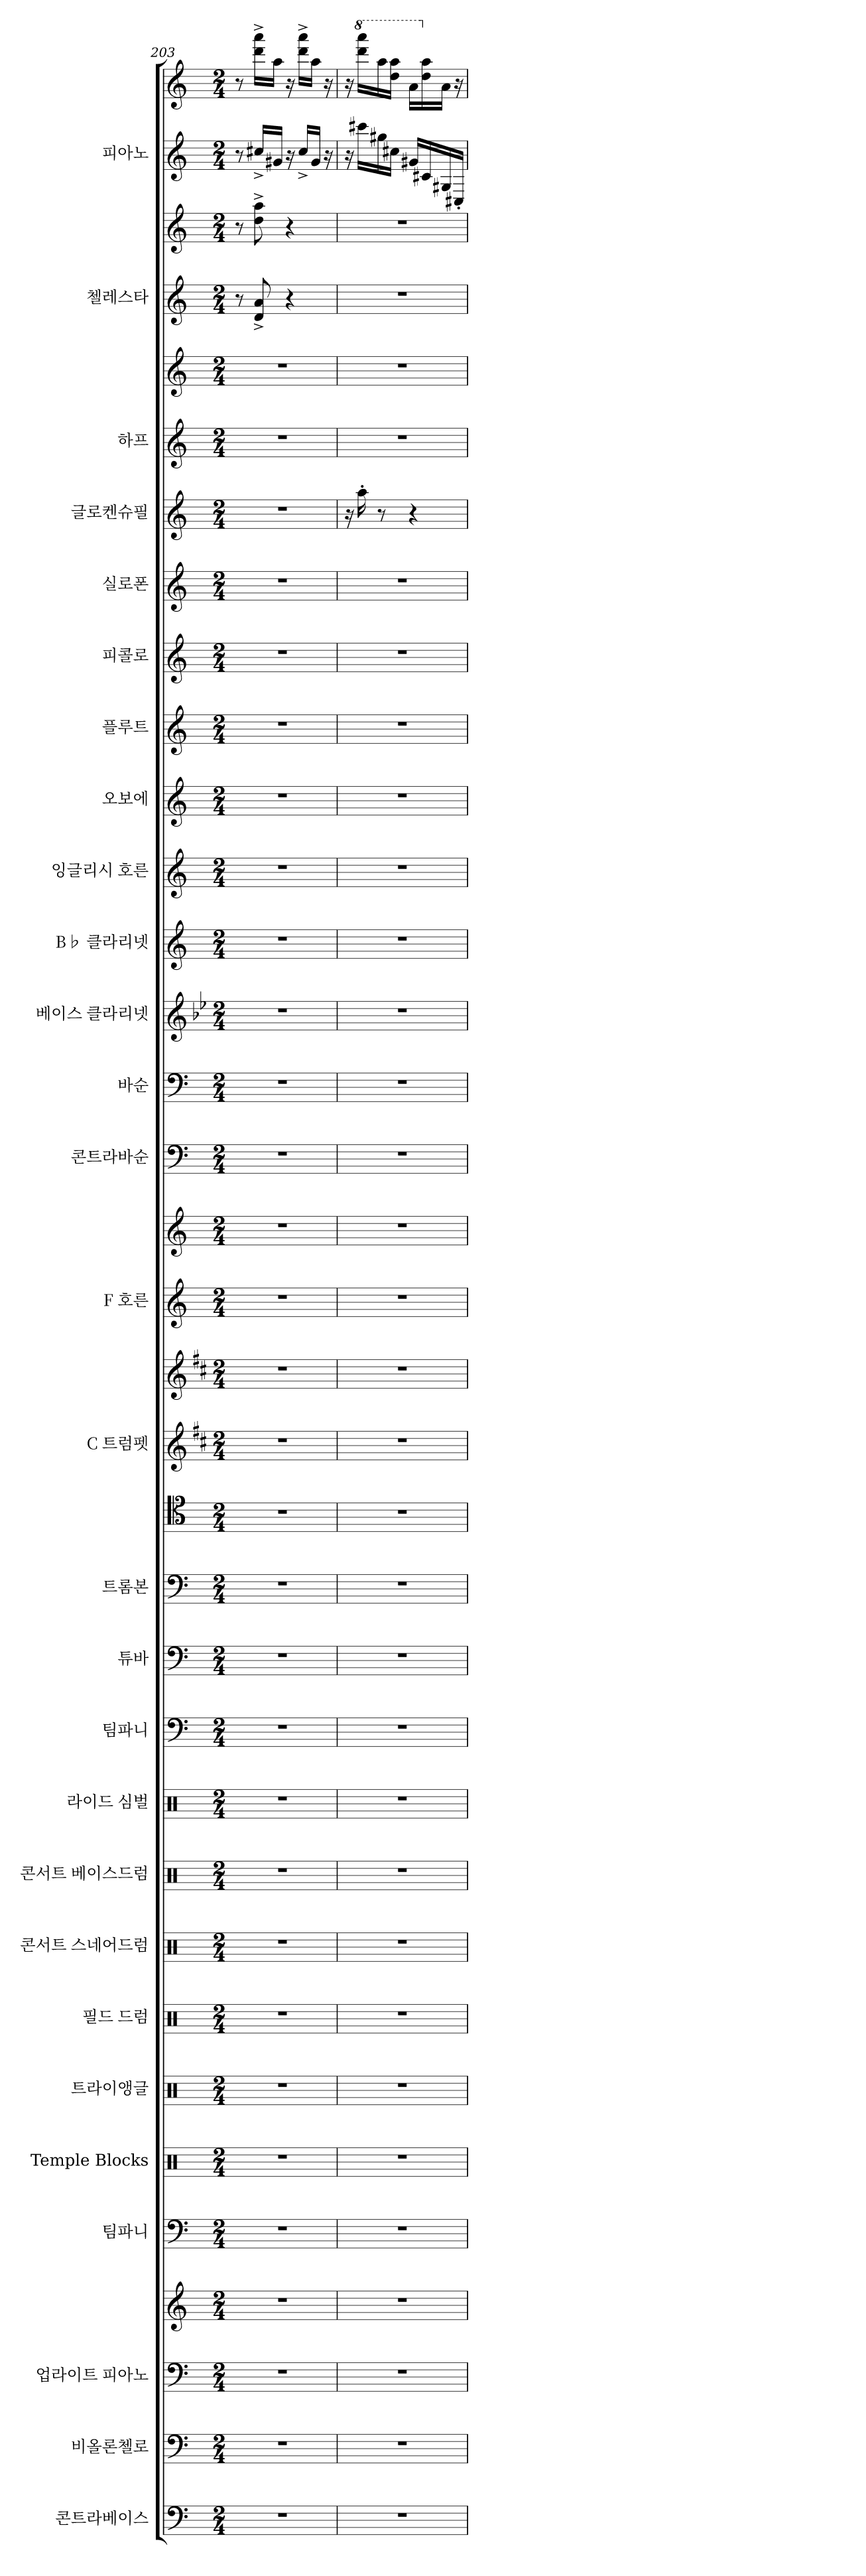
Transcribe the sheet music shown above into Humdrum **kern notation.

**kern	**kern	**kern	**kern	**kern	**kern	**kern	**kern	**kern	**kern	**kern	**kern	**kern	**kern	**kern	**kern	**kern	**kern	**kern	**kern	**kern	**kern	**kern	**kern	**kern	**kern	**kern	**kern	**kern	**kern	**kern	**kern	**kern	**kern	**kern
*part28	*part27	*part26	*part26	*part25	*part24	*part23	*part22	*part21	*part20	*part19	*part18	*part17	*part16	*part16	*part15	*part15	*part14	*part14	*part13	*part12	*part11	*part10	*part9	*part8	*part7	*part6	*part5	*part4	*part3	*part3	*part2	*part2	*part1	*part1
*staff35	*staff34	*staff33	*staff32	*staff31	*staff30	*staff29	*staff28	*staff27	*staff26	*staff25	*staff24	*staff23	*staff22	*staff21	*staff20	*staff19	*staff18	*staff17	*staff16	*staff15	*staff14	*staff13	*staff12	*staff11	*staff10	*staff9	*staff8	*staff7	*staff6	*staff5	*staff4	*staff3	*staff2	*staff1
*I"콘트라베이스	*I"비올론첼로	*I"업라이트 피아노	*	*I"팀파니	*I"Temple Blocks	*I"트라이앵글	*I"필드 드럼	*I"콘서트 스네어드럼	*I"콘서트 베이스드럼	*I"라이드 심벌	*I"팀파니	*I"튜바	*I"트롬본	*	*I"C 트럼펫	*	*I"F 호른	*	*I"콘트라바순	*I"바순	*I"베이스 클라리넷	*I"B♭ 클라리넷	*I"잉글리시 호른	*I"오보에	*I"플루트	*I"피콜로	*I"실로폰	*I"글로켄슈필	*I"하프	*	*I"첼레스타	*	*I"피아노	*
*	*	*	*	*	*I'Tmp. Bl.	*	*	*	*	*	*	*	*	*	*	*	*	*	*	*	*	*	*	*	*	*	*	*	*	*	*	*	*	*
!!LO:LB:g=z
*clefF4	*clefF4	*clefF4	*clefG2	*clefF4	*clefX	*clefX	*clefX	*clefX	*clefX	*clefX	*clefF4	*clefF4	*clefF4	*clefC4	*clefG2	*clefG2	*clefG2	*clefG2	*clefF4	*clefF4	*clefG2	*clefG2	*clefG2	*clefG2	*clefG2	*clefG2	*clefG2	*clefG2	*clefG2	*clefG2	*clefG2	*clefG2	*clefG2	*clefG2
*ITrd7c12	*	*	*	*	*	*	*	*	*	*	*	*	*	*	*ITrd1c2	*ITrd1c2	*ITrd4c7	*ITrd4c7	*ITrd7c12	*	*ITrd8c14	*ITrd1c2	*ITrd4c7	*	*	*ITrd-7c-12	*ITrd-7c-12	*ITrd-14c-24	*	*	*ITrd-7c-12	*ITrd-7c-12	*	*
*k[]	*k[]	*k[]	*k[]	*k[]	*k[]	*k[]	*k[]	*k[]	*k[]	*k[]	*k[]	*k[]	*k[]	*k[]	*k[]	*k[]	*k[b-]	*k[b-]	*k[]	*k[]	*k[b-e-]	*k[b-e-]	*k[b-]	*k[]	*k[]	*k[]	*k[]	*k[]	*k[]	*k[]	*k[]	*k[]	*k[]	*k[]
*M2/4	*M2/4	*M2/4	*M2/4	*M2/4	*M2/4	*M2/4	*M2/4	*M2/4	*M2/4	*M2/4	*M2/4	*M2/4	*M2/4	*M2/4	*M2/4	*M2/4	*M2/4	*M2/4	*M2/4	*M2/4	*M2/4	*M2/4	*M2/4	*M2/4	*M2/4	*M2/4	*M2/4	*M2/4	*M2/4	*M2/4	*M2/4	*M2/4	*M2/4	*M2/4
=203	=203	=203	=203	=203	=203	=203	=203	=203	=203	=203	=203	=203	=203	=203	=203	=203	=203	=203	=203	=203	=203	=203	=203	=203	=203	=203	=203	=203	=203	=203	=203	=203	=203	=203
2r	2r	2r	2r	2r	2r	2r	2r	2r	2r	2r	2r	2r	2r	2r	2r	2r	2r	2r	2r	2r	2r	2r	2r	2r	2r	2r	2r	2r	2r	2r	8r	8r	8r	8r
.	.	.	.	.	.	.	.	.	.	.	.	.	.	.	.	.	.	.	.	.	.	.	.	.	.	.	.	.	.	.	8dd/^ 8aa/^	8ddd\^ 8aaa\^	16cc#X^/LL	16ddd\^ 16aaa\^LL
.	.	.	.	.	.	.	.	.	.	.	.	.	.	.	.	.	.	.	.	.	.	.	.	.	.	.	.	.	.	.	.	.	16g#X/JJ	16aa\JJ
.	.	.	.	.	.	.	.	.	.	.	.	.	.	.	.	.	.	.	.	.	.	.	.	.	.	.	.	.	.	.	4r	4r	16r	16r
.	.	.	.	.	.	.	.	.	.	.	.	.	.	.	.	.	.	.	.	.	.	.	.	.	.	.	.	.	.	.	.	.	16cc#^/LL	16ddd\^ 16aaa\^LL
.	.	.	.	.	.	.	.	.	.	.	.	.	.	.	.	.	.	.	.	.	.	.	.	.	.	.	.	.	.	.	.	.	16g#/JJ	16aa\JJ
.	.	.	.	.	.	.	.	.	.	.	.	.	.	.	.	.	.	.	.	.	.	.	.	.	.	.	.	.	.	.	.	.	16r	16r
=204	=204	=204	=204	=204	=204	=204	=204	=204	=204	=204	=204	=204	=204	=204	=204	=204	=204	=204	=204	=204	=204	=204	=204	=204	=204	=204	=204	=204	=204	=204	=204	=204	=204	=204
2r	2r	2r	2r	2r	2r	2r	2r	2r	2r	2r	2r	2r	2r	2r	2r	2r	2r	2r	2r	2r	2r	2r	2r	2r	2r	2r	2r	16r	2r	2r	2r	2r	16r	16r
*	*	*	*	*	*	*	*	*	*	*	*	*	*	*	*	*	*	*	*	*	*	*	*	*	*	*	*	*	*	*	*	*	*	*8va
.	.	.	.	.	.	.	.	.	.	.	.	.	.	.	.	.	.	.	.	.	.	.	.	.	.	.	.	16aaaa'\	.	.	.	.	16ccc#X\LL	16dddd\ 16aaaa\LL
.	.	.	.	.	.	.	.	.	.	.	.	.	.	.	.	.	.	.	.	.	.	.	.	.	.	.	.	8r	.	.	.	.	16gg#X\	16aaa\
.	.	.	.	.	.	.	.	.	.	.	.	.	.	.	.	.	.	.	.	.	.	.	.	.	.	.	.	.	.	.	.	.	16cc#X\JJ	16ddd\ 16aaa\JJ
.	.	.	.	.	.	.	.	.	.	.	.	.	.	.	.	.	.	.	.	.	.	.	.	.	.	.	.	4r	.	.	.	.	16g#X/LL	16aa\LL
*	*	*	*	*	*	*	*	*	*	*	*	*	*	*	*	*	*	*	*	*	*	*	*	*	*	*	*	*	*	*	*	*	*	*X8va
.	.	.	.	.	.	.	.	.	.	.	.	.	.	.	.	.	.	.	.	.	.	.	.	.	.	.	.	.	.	.	.	.	16c#X/	16dd\ 16aa\
.	.	.	.	.	.	.	.	.	.	.	.	.	.	.	.	.	.	.	.	.	.	.	.	.	.	.	.	.	.	.	.	.	16G#X/	16a\JJ
.	.	.	.	.	.	.	.	.	.	.	.	.	.	.	.	.	.	.	.	.	.	.	.	.	.	.	.	.	.	.	.	.	16C#X'/JJ	16r
=	=	=	=	=	=	=	=	=	=	=	=	=	=	=	=	=	=	=	=	=	=	=	=	=	=	=	=	=	=	=	=	=	=	=
*-	*-	*-	*-	*-	*-	*-	*-	*-	*-	*-	*-	*-	*-	*-	*-	*-	*-	*-	*-	*-	*-	*-	*-	*-	*-	*-	*-	*-	*-	*-	*-	*-	*-	*-
